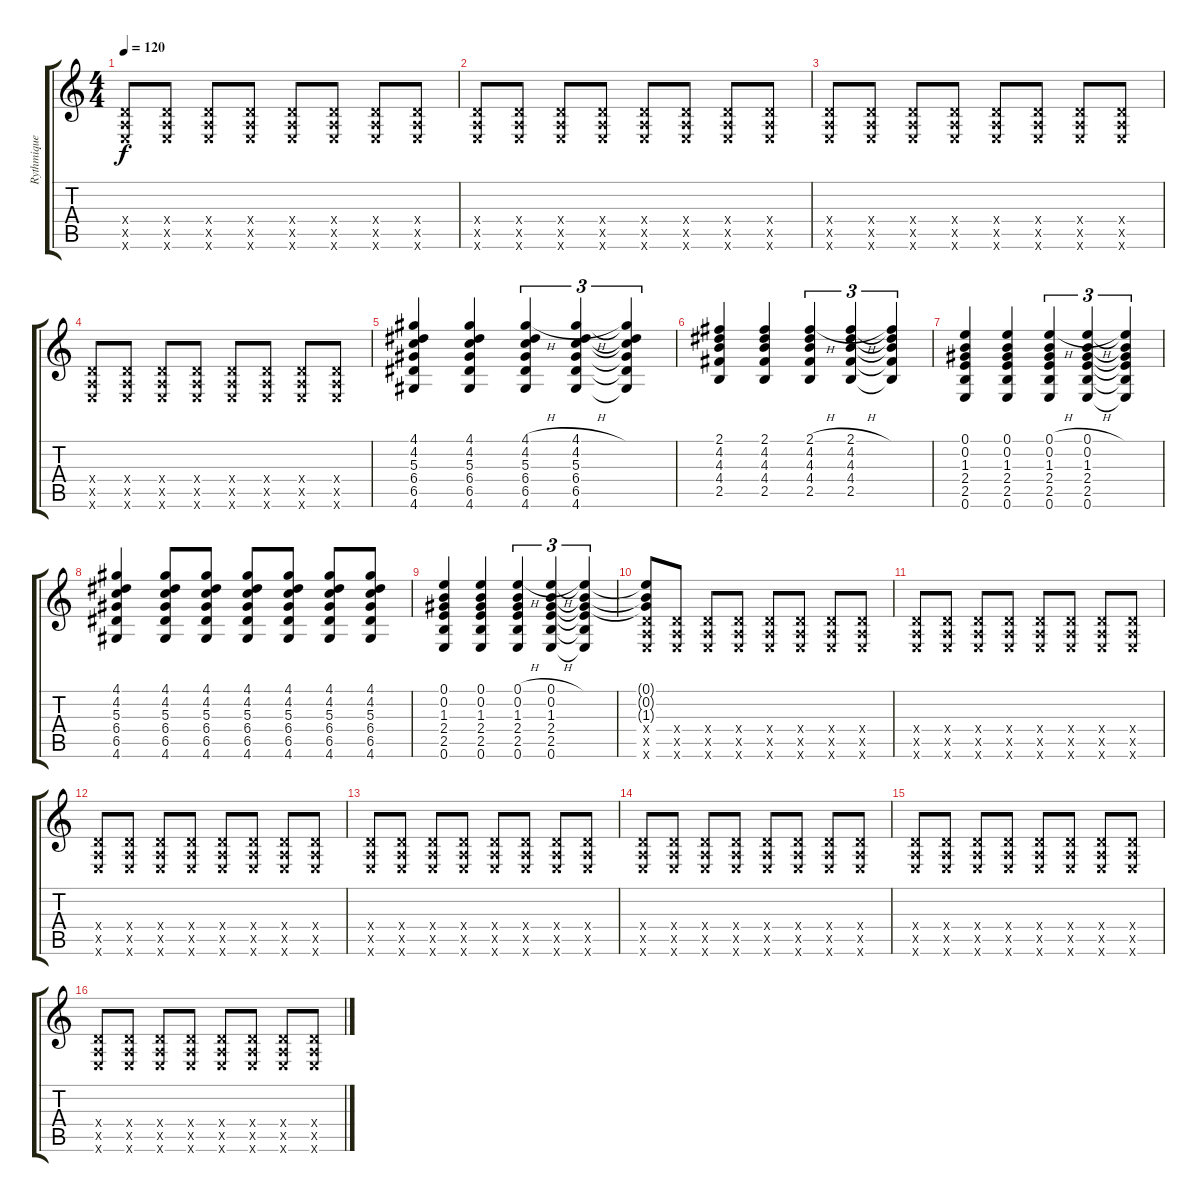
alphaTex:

\track ("Rythmique (Black Francis)" "Rythmique ") {instrument distortionguitar}
\staff {score tabs}
\tuning (E4 B3 G3 D3 A2 E2) {hide}
\ts (4 4)
\tempo 120
\clef g2
\ks c
(0.4{x} 0.5{x} 0.6{x}).8{dy f} (0.4{x} 0.5{x} 0.6{x}).8 (0.4{x} 0.5{x} 0.6{x}).8 (0.4{x} 0.5{x} 0.6{x}).8 (0.4{x} 0.5{x} 0.6{x}).8 (0.4{x} 0.5{x} 0.6{x}).8 (0.4{x} 0.5{x} 0.6{x}).8 (0.4{x} 0.5{x} 0.6{x}).8 |
(0.4{x} 0.5{x} 0.6{x}).8 (0.4{x} 0.5{x} 0.6{x}).8 (0.4{x} 0.5{x} 0.6{x}).8 (0.4{x} 0.5{x} 0.6{x}).8 (0.4{x} 0.5{x} 0.6{x}).8 (0.4{x} 0.5{x} 0.6{x}).8 (0.4{x} 0.5{x} 0.6{x}).8 (0.4{x} 0.5{x} 0.6{x}).8 |
(0.4{x} 0.5{x} 0.6{x}).8 (0.4{x} 0.5{x} 0.6{x}).8 (0.4{x} 0.5{x} 0.6{x}).8 (0.4{x} 0.5{x} 0.6{x}).8 (0.4{x} 0.5{x} 0.6{x}).8 (0.4{x} 0.5{x} 0.6{x}).8 (0.4{x} 0.5{x} 0.6{x}).8 (0.4{x} 0.5{x} 0.6{x}).8 |
(0.4{x} 0.5{x} 0.6{x}).8 (0.4{x} 0.5{x} 0.6{x}).8 (0.4{x} 0.5{x} 0.6{x}).8 (0.4{x} 0.5{x} 0.6{x}).8 (0.4{x} 0.5{x} 0.6{x}).8 (0.4{x} 0.5{x} 0.6{x}).8 (0.4{x} 0.5{x} 0.6{x}).8 (0.4{x} 0.5{x} 0.6{x}).8 |
(4.1 4.2 5.3 6.4 6.5 4.6).4 (4.1 4.2 5.3 6.4 6.5 4.6).4 (4.1{h} 4.2 5.3 6.4 6.5 4.6).4{tu (3 2)} (4.1{h} 4.2 5.3 6.4 6.5 4.6).4{tu (3 2)} (4.1{t} 4.2{t} 5.3{t} 6.4{t} 6.5{t} 4.6{t}).4{tu (3 2)} |
(2.1 4.2 4.3 4.4 2.5).4 (2.1 4.2 4.3 4.4 2.5).4 (2.1{h} 4.2 4.3 4.4 2.5).4{tu (3 2)} (2.1{h} 4.2 4.3 4.4 2.5).4{tu (3 2)} (2.1{t} 4.2{t} 4.3{t} 4.4{t} 2.5{t}).4{tu (3 2)} |
(0.1 0.2 1.3 2.4 2.5 0.6).4 (0.1 0.2 1.3 2.4 2.5 0.6).4 (0.1{h} 0.2 1.3 2.4 2.5 0.6).4{tu (3 2)} (0.1{h} 0.2 1.3 2.4 2.5 0.6).4{tu (3 2)} (0.1{t} 0.2{t} 1.3{t} 2.4{t} 2.5{t} 0.6{t}).4{tu (3 2)} |
(4.1 4.2 5.3 6.4 6.5 4.6).4 (4.1 4.2 5.3 6.4 6.5 4.6).8 (4.1 4.2 5.3 6.4 6.5 4.6).8 (4.1 4.2 5.3 6.4 6.5 4.6).8 (4.1 4.2 5.3 6.4 6.5 4.6).8 (4.1 4.2 5.3 6.4 6.5 4.6).8 (4.1 4.2 5.3 6.4 6.5 4.6).8 |
(0.1 0.2 1.3 2.4 2.5 0.6).4 (0.1 0.2 1.3 2.4 2.5 0.6).4 (0.1{h} 0.2 1.3 2.4 2.5 0.6).4{tu (3 2)} (0.1{h} 0.2 1.3 2.4 2.5 0.6).4{tu (3 2)} (0.1{t} 0.2{t} 1.3{t} 2.4{t} 2.5{t} 0.6{t}).4{tu (3 2)} |
(0.1{t} 0.2{t} 1.3{t} 0.4{x} 0.5{x} 0.6{x}).8 (0.4{x} 0.5{x} 0.6{x}).8 (0.4{x} 0.5{x} 0.6{x}).8 (0.4{x} 0.5{x} 0.6{x}).8 (0.4{x} 0.5{x} 0.6{x}).8 (0.4{x} 0.5{x} 0.6{x}).8 (0.4{x} 0.5{x} 0.6{x}).8 (0.4{x} 0.5{x} 0.6{x}).8 |
(0.4{x} 0.5{x} 0.6{x}).8 (0.4{x} 0.5{x} 0.6{x}).8 (0.4{x} 0.5{x} 0.6{x}).8 (0.4{x} 0.5{x} 0.6{x}).8 (0.4{x} 0.5{x} 0.6{x}).8 (0.4{x} 0.5{x} 0.6{x}).8 (0.4{x} 0.5{x} 0.6{x}).8 (0.4{x} 0.5{x} 0.6{x}).8 |
(0.4{x} 0.5{x} 0.6{x}).8 (0.4{x} 0.5{x} 0.6{x}).8 (0.4{x} 0.5{x} 0.6{x}).8 (0.4{x} 0.5{x} 0.6{x}).8 (0.4{x} 0.5{x} 0.6{x}).8 (0.4{x} 0.5{x} 0.6{x}).8 (0.4{x} 0.5{x} 0.6{x}).8 (0.4{x} 0.5{x} 0.6{x}).8 |
(0.4{x} 0.5{x} 0.6{x}).8 (0.4{x} 0.5{x} 0.6{x}).8 (0.4{x} 0.5{x} 0.6{x}).8 (0.4{x} 0.5{x} 0.6{x}).8 (0.4{x} 0.5{x} 0.6{x}).8 (0.4{x} 0.5{x} 0.6{x}).8 (0.4{x} 0.5{x} 0.6{x}).8 (0.4{x} 0.5{x} 0.6{x}).8 |
(0.4{x} 0.5{x} 0.6{x}).8 (0.4{x} 0.5{x} 0.6{x}).8 (0.4{x} 0.5{x} 0.6{x}).8 (0.4{x} 0.5{x} 0.6{x}).8 (0.4{x} 0.5{x} 0.6{x}).8 (0.4{x} 0.5{x} 0.6{x}).8 (0.4{x} 0.5{x} 0.6{x}).8 (0.4{x} 0.5{x} 0.6{x}).8 |
(0.4{x} 0.5{x} 0.6{x}).8 (0.4{x} 0.5{x} 0.6{x}).8 (0.4{x} 0.5{x} 0.6{x}).8 (0.4{x} 0.5{x} 0.6{x}).8 (0.4{x} 0.5{x} 0.6{x}).8 (0.4{x} 0.5{x} 0.6{x}).8 (0.4{x} 0.5{x} 0.6{x}).8 (0.4{x} 0.5{x} 0.6{x}).8 |
(0.4{x} 0.5{x} 0.6{x}).8 (0.4{x} 0.5{x} 0.6{x}).8 (0.4{x} 0.5{x} 0.6{x}).8 (0.4{x} 0.5{x} 0.6{x}).8 (0.4{x} 0.5{x} 0.6{x}).8 (0.4{x} 0.5{x} 0.6{x}).8 (0.4{x} 0.5{x} 0.6{x}).8 (0.4{x} 0.5{x} 0.6{x}).8
